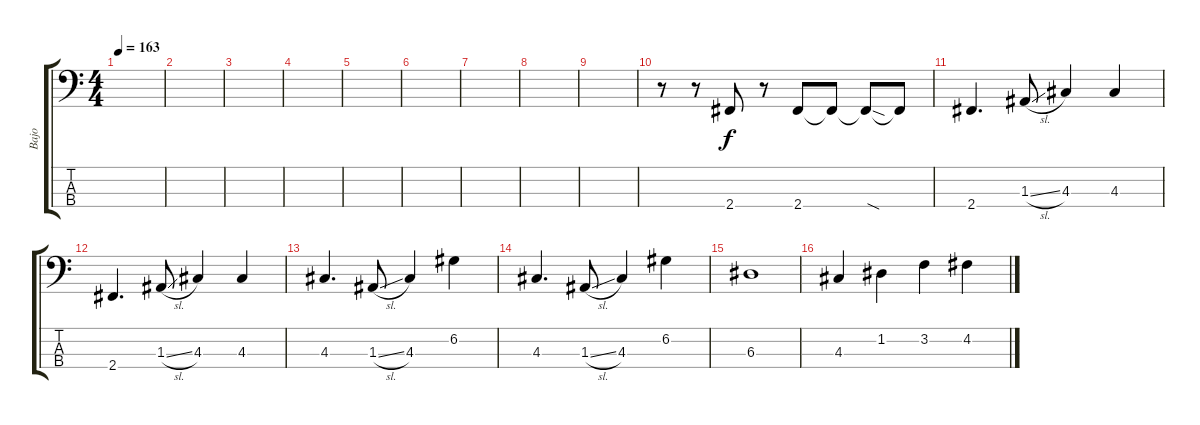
\track ("Bajo" "Bajo") {instrument electricbassfinger}
\staff {score tabs}
\tuning (G2 D2 A1 E1) {hide}
\ts (4 4)
\tempo 163
\clef f4
\ks c
|
|
|
|
|
|
|
|
|
r.8 r.8 2.4.8 r.8 2.4.8 2.4{t}.8 2.4{sod t}.8 2.4{t}.8 |
2.4.4{d} 1.3{sl}.8 4.3.4 4.3.4 |
2.4.4{d} 1.3{sl}.8 4.3.4 4.3.4 |
4.3.4{d} 1.3{sl}.8 4.3.4 6.2.4 |
4.3.4{d} 1.3{sl}.8 4.3.4 6.2.4 |
6.3.1 |
4.3.4 1.2.4 3.2.4 4.2.4
